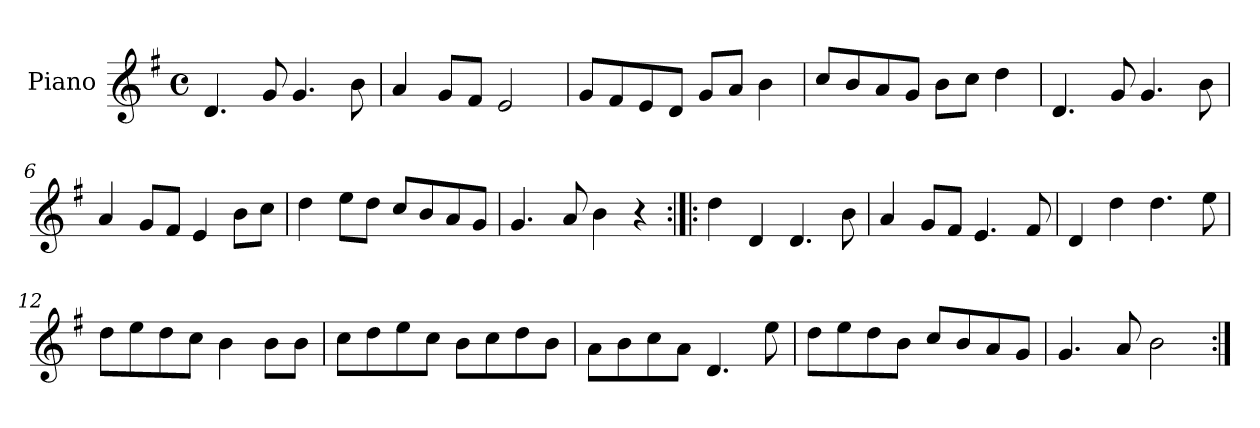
**kern
*part1
*staff1
*I"Piano
*I'Pno.
*clefG2
*k[f#]
*M4/4
*met(c)
=1
4.d/
8g/
4.g/
8b\
=2
4a/
8g/L
8f#/J
2e/
=3
8g/L
8f#/
8e/
8d/J
8g/L
8a/J
4b\
=4
8cc/L
8b/
8a/
8g/J
8b\L
8cc\J
4dd\
=5
4.d/
8g/
4.g/
8b\
=6
4a/
8g/L
8f#/J
4e/
8b\L
8cc\J
!!LO:LB:g=z
=7
4dd\
8ee\L
8dd\J
8cc/L
8b/
8a/
8g/J
=8
4.g/
8a/
4b\
4r
=9:|!|:
4dd\
4d/
4.d/
8b\
=10
4a/
8g/L
8f#/J
4.e/
8f#/
=11
4d/
4dd\
4.dd\
8ee\
=12
8dd\L
8ee\
8dd\
8cc\J
4b\
8b\L
8b\J
!!LO:LB:g=z
=13
8cc\L
8dd\
8ee\
8cc\J
8b\L
8cc\
8dd\
8b\J
=14
8a\L
8b\
8cc\
8a\J
4.d/
8ee\
=15
8dd\L
8ee\
8dd\
8b\J
8cc/L
8b/
8a/
8g/J
=16
4.g/
8a/
2b\
=:|!
*-
